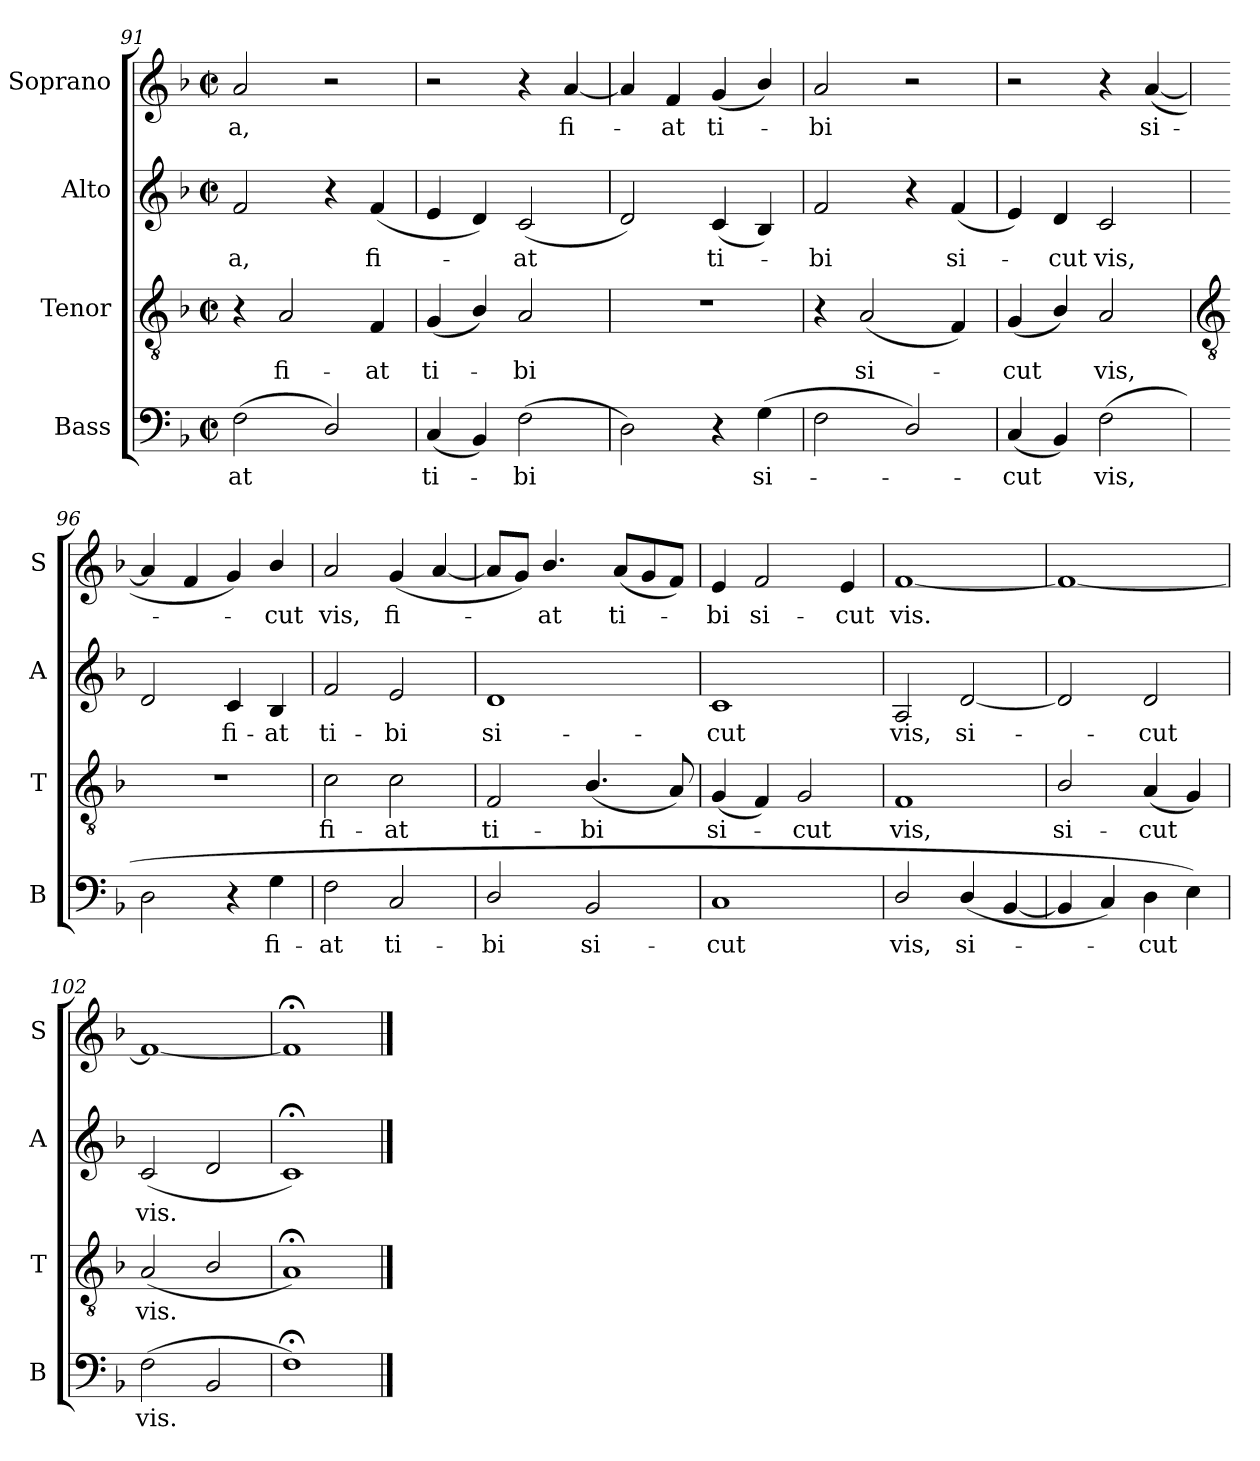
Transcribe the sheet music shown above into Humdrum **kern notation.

**kern	**text	**kern	**text	**kern	**text	**kern	**text
*part4	*part4	*part3	*part3	*part2	*part2	*part1	*part1
*staff4	*staff4	*staff3	*staff3	*staff2	*staff2	*staff1	*staff1
*I"Bass	*	*I"Tenor	*	*I"Alto	*	*I"Soprano	*
*I'B	*	*I'T	*	*I'A	*	*I'S	*
*clefF4	*	*clefGv2	*	*clefG2	*	*clefG2	*
*k[b-]	*	*k[b-]	*	*k[b-]	*	*k[b-]	*
*F:	*	*F:	*	*F:	*	*F:	*
*M2/2	*	*M2/2	*	*M2/2	*	*M2/2	*
*met(c|)	*	*met(c|)	*	*met(c|)	*	*met(c|)	*
=91	=91	=91	=91	=91	=91	=91	=91
!	!LO:LY:b	!	!	!	!LO:LY:b	!	!LO:LY:b
(<2F	-at	4r	.	2f	a,	2a	a,
!	!	!	!LO:LY:b	!	!	!	!
.	.	2A	fi-	.	.	.	.
2D/)	.	.	.	4r	.	2r	.
!	!	!	!LO:LY:b	!	!LO:LY:b	!	!
.	.	4F	-at	(<4f	fi-	.	.
=92	=92	=92	=92	=92	=92	=92	=92
!	!LO:LY:b	!	!LO:LY:b	!	!	!	!
(<4C	ti-	(<4G	ti-	4e	.	2r	.
4BB-)	.	4B-/)	.	4d)	.	.	.
!	!LO:LY:b	!	!LO:LY:b	!	!LO:LY:b	!	!
(>2F	bi	2A	bi	(<2c	at	4r	.
!	!	!	!	!	!	!	!LO:LY:b
.	.	.	.	.	.	[4a	fi-
=93	=93	=93	=93	=93	=93	=93	=93
2D)	.	1r	.	2d)	.	4a]	.
!	!	!	!	!	!	!	!LO:LY:b
.	.	.	.	.	.	4f	at
!	!	!	!	!	!LO:LY:b	!	!LO:LY:b
4r	.	.	.	(<4c	ti-	(<4g	ti-
!	!LO:LY:b	!	!	!	!	!	!
(>4G	si-	.	.	4B-)	.	4b-/)	.
=94	=94	=94	=94	=94	=94	=94	=94
!	!	!	!	!	!LO:LY:b	!	!LO:LY:b
2F	.	4r	.	2f	bi	2a	bi
!	!	!	!LO:LY:b	!	!	!	!
.	.	(<2A	si-	.	.	.	.
2D/)	.	.	.	4r	.	2r	.
!	!	!	!	!	!LO:LY:b	!	!
.	.	4F)	.	(<4f	si-	.	.
=95	=95	=95	=95	=95	=95	=95	=95
!	!LO:LY:b	!	!LO:LY:b	!	!	!	!
(<4C	cut	(<4G	cut	4e)	.	2r	.
!	!	!	!	!	!LO:LY:b	!	!
4BB-)	.	4B-/)	.	4d	cut	.	.
!	!LO:LY:b	!	!LO:LY:b	!	!LO:LY:b	!	!
(>2F	vis,	2A	vis,	2c	vis,	4r	.
!	!	!	!	!	!	!	!LO:LY:b
.	.	.	.	.	.	(<[4a	si-
!!LO:LB:g=z
=96	=96	=96	=96	=96	=96	=96	=96
*	*	*clefGv2	*	*	*	*	*
2D	.	1r	.	2d	.	4a]	.
.	.	.	.	.	.	4f	.
!	!	!	!	!	!LO:LY:b	!	!
4r	.	.	.	4c	fi-	4g)	.
!	!LO:LY:b	!	!	!	!LO:LY:b	!	!LO:LY:b
4G	fi-	.	.	4B-	-at	4b-/	cut
=97	=97	=97	=97	=97	=97	=97	=97
!	!LO:LY:b	!	!LO:LY:b	!	!LO:LY:b	!	!LO:LY:b
2F	-at	2c	fi-	2f	ti-	2a	vis,
!	!LO:LY:b	!	!LO:LY:b	!	!LO:LY:b	!	!LO:LY:b
2C	ti-	2c	-at	2e	-bi	(<4g	fi-
.	.	.	.	.	.	[4a	.
=98	=98	=98	=98	=98	=98	=98	=98
!	!LO:LY:b	!	!LO:LY:b	!	!LO:LY:b	!	!
2D/	-bi	2F	ti-	1d	si-	8aL]	.
.	.	.	.	.	.	8gJ)	.
!	!	!	!	!	!	!	!LO:LY:b
.	.	.	.	.	.	4.b-/	at
!	!LO:LY:b	!	!LO:LY:b	!	!	!	!
2BB-	si-	(<4.B-/	-bi	.	.	.	.
!	!	!	!	!	!	!	!LO:LY:b
.	.	.	.	.	.	(<8aL	ti-
.	.	.	.	.	.	8g	.
.	.	8A)	.	.	.	8fJ)	.
=99	=99	=99	=99	=99	=99	=99	=99
!	!LO:LY:b	!	!LO:LY:b	!	!LO:LY:b	!	!LO:LY:b
1C	-cut	(<4G	si-	1c	-cut	4e	bi
!	!	!	!	!	!	!	!LO:LY:b
.	.	4F)	.	.	.	2f	si-
!	!	!	!LO:LY:b	!	!	!	!
.	.	2G	cut	.	.	.	.
!	!	!	!	!	!	!	!LO:LY:b
.	.	.	.	.	.	4e	-cut
=100	=100	=100	=100	=100	=100	=100	=100
!	!LO:LY:b	!	!LO:LY:b	!	!LO:LY:b	!	!LO:LY:b
2D/	vis,	1F	vis,	2A	vis,	[1f	vis.
!	!LO:LY:b	!	!	!	!LO:LY:b	!	!
(<4D/	si-	.	.	[2d	si-	.	.
[4BB-	.	.	.	.	.	.	.
=101	=101	=101	=101	=101	=101	=101	=101
!	!	!	!LO:LY:b	!	!	!	!
4BB-]	.	2B-/	si-	2d]	.	1f_	.
4C)	.	.	.	.	.	.	.
!	!LO:LY:b	!	!LO:LY:b	!	!LO:LY:b	!	!
4D	cut	(<4A	-cut	2d	cut	.	.
4E)	.	4G)	.	.	.	.	.
=102	=102	=102	=102	=102	=102	=102	=102
!	!LO:LY:b	!	!LO:LY:b	!	!LO:LY:b	!	!
(>2F	vis.	(<2A	vis.	(<2c	vis.	1f_	.
2BB-	.	2B-/	.	2d	.	.	.
=103	=103	=103	=103	=103	=103	=103	=103
1F;<)	.	1A;<)	.	1c;<)	.	1f;<]	.
==	==	==	==	==	==	==	==
*-	*-	*-	*-	*-	*-	*-	*-
